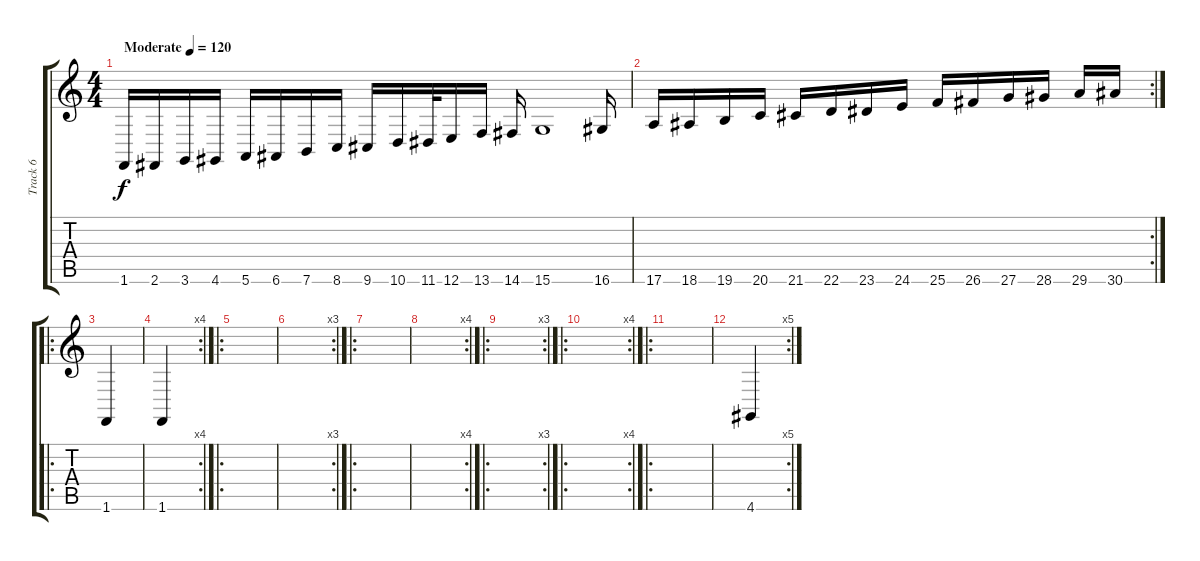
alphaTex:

\track ("Track 6" "Track 6") {instrument gunshot}
\staff {score tabs}
\tuning (E4 B3 G3 D3 A2 E2) {hide}
\ts (4 4)
\tempo (120 "Moderate")
\clef g2
\ks c
1.6.16{dy f instrument gunshot} 2.6.16 3.6.16 4.6.16 5.6.16 6.6.16 7.6.16 8.6.16 9.6.16 10.6.16 11.6.32 12.6.16 13.6.16 14.6.16 15.6.1 16.6.16 |
\rc 2
17.6.16 18.6.16 19.6.16 20.6.16 21.6.16 22.6.16 23.6.16 24.6.16 25.6.16 26.6.16 27.6.16 28.6.16 29.6.16 30.6.16 |
\ro
1.6.4 |
\rc 4
1.6.4 |
\ro
|
\rc 3
|
\ro
|
\rc 4
|
\ro
\rc 3
|
\ro
\rc 4
|
\ro
|
\rc 5
4.6.4
